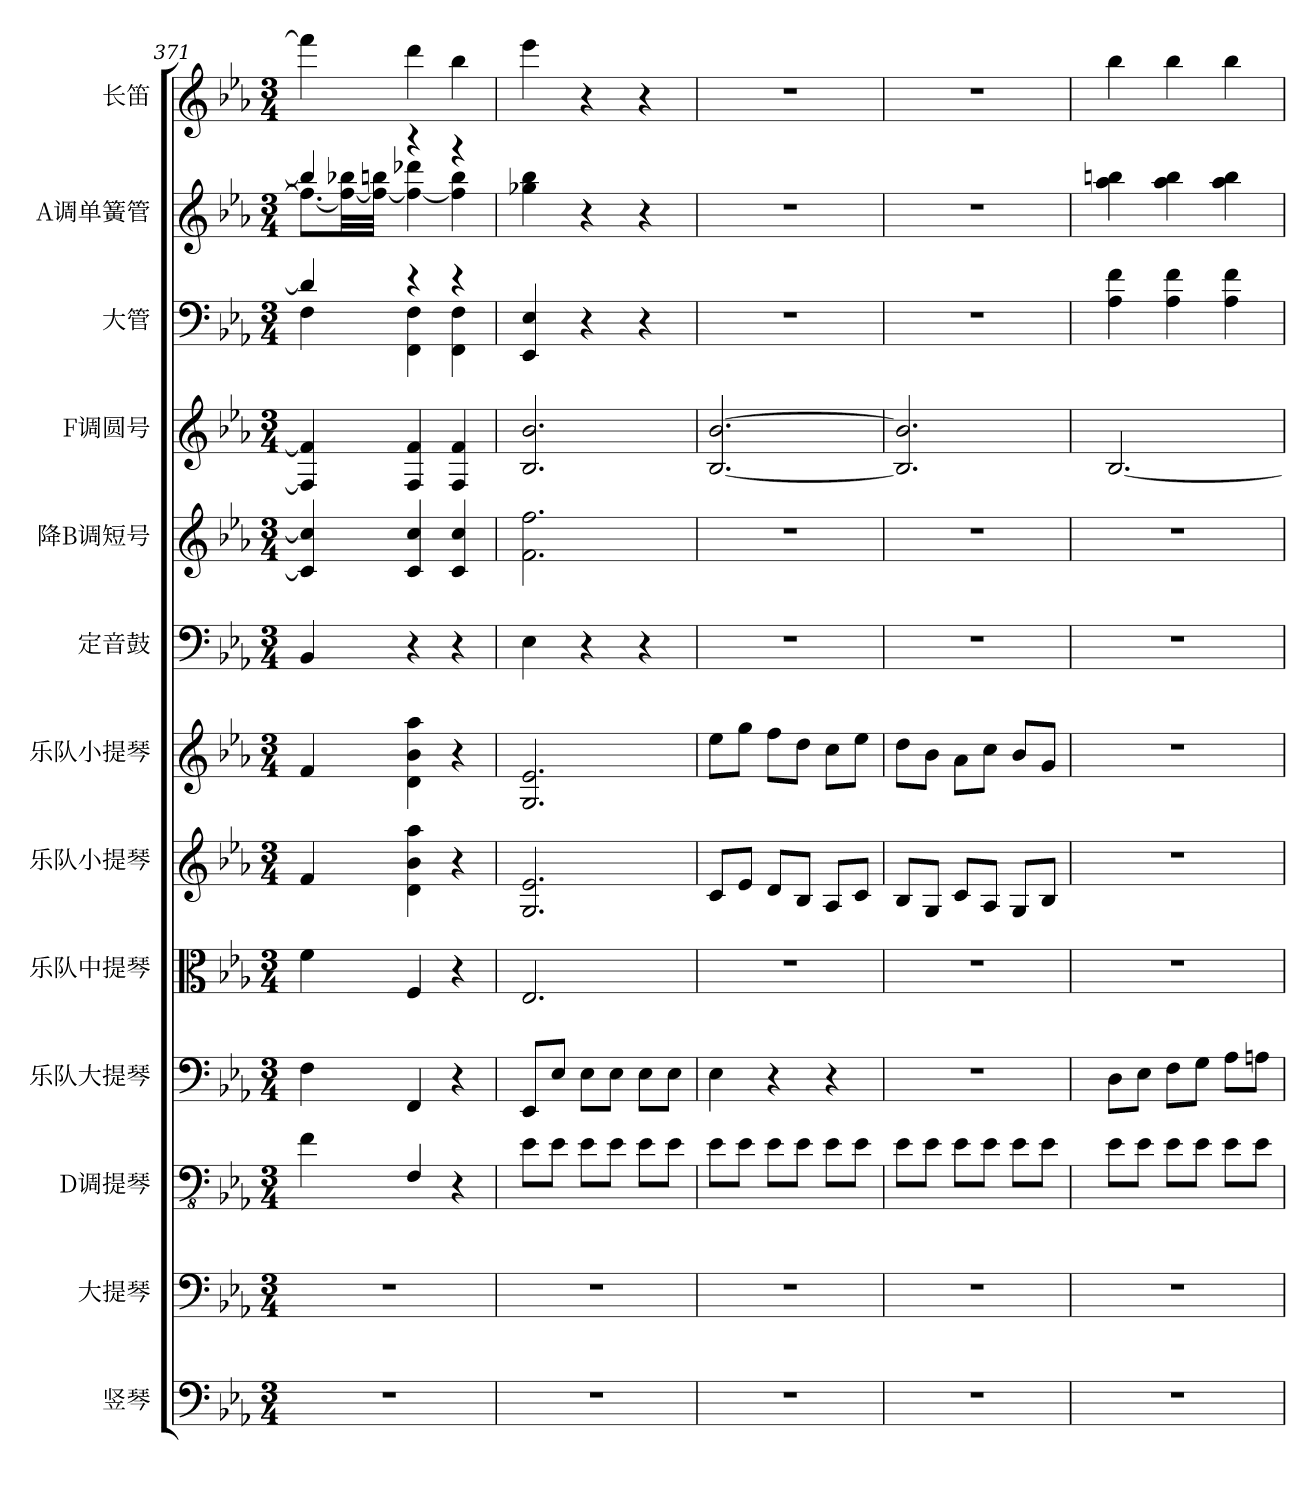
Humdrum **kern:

**kern	**kern	**kern	**kern	**kern	**kern	**kern	**kern	**kern	**kern	**kern	**kern	**kern
*part13	*part12	*part11	*part10	*part9	*part8	*part7	*part6	*part5	*part4	*part3	*part2	*part1
*staff13	*staff12	*staff11	*staff10	*staff9	*staff8	*staff7	*staff6	*staff5	*staff4	*staff3	*staff2	*staff1
*I"竖琴	*I"大提琴	*I"D调提琴	*I"乐队大提琴	*I"乐队中提琴	*I"乐队小提琴	*I"乐队小提琴	*I"定音鼓	*I"降B调短号	*I"F调圆号	*I"大管	*I"A调单簧管	*I"长笛
*clefF4	*clefF4	*clefFv4	*clefF4	*clefC3	*clefG2	*clefG2	*clefF4	*clefG2	*clefG2	*clefF4	*clefG2	*clefG2
*	*	*ITrd7c12	*	*	*	*	*	*ITrd1c2	*ITrd4c7	*	*ITrd2c3	*
*k[b-e-a-]	*k[b-e-a-]	*k[b-e-a-]	*k[b-e-a-]	*k[b-e-a-]	*k[b-e-a-]	*k[b-e-a-]	*k[b-e-a-]	*k[b-e-a-d-g-]	*k[b-e-a-d-]	*k[b-e-a-]	*k[]	*k[b-e-a-]
*M3/4	*M3/4	*M3/4	*M3/4	*M3/4	*M3/4	*M3/4	*M3/4	*M3/4	*M3/4	*M3/4	*M3/4	*M3/4
=371	=371	=371	=371	=371	=371	=371	=371	=371	=371	=371	=371	=371
*	*	*	*	*	*	*	*	*	*	*^	*^	*
2.r	2.r	4FF\	4F\	4f\	4f/	4f/	4BB-/	4B-/] 4b-/]	4BB-/] 4B-/]	4d/]	4F\	4gg#/]	8.dd\L_	4fff\]
.	.	.	.	.	.	.	.	.	.	.	.	.	32dd\_ 32ggn\LL	.
.	.	.	.	.	.	.	.	.	.	.	.	.	32dd\_ 32gg#X\JJJ	.
.	.	4FFF/	4FF/	4F/	4d\ 4b-\ 4aa-\	4d\ 4b-\ 4aa-\	4r	4B-/ 4b-/	4BB-/ 4B-/	4r	4FF\ 4F\	4r	4dd\_ 4bb-X\	4ddd\
.	.	4r	4r	4r	4r	4r	4r	4B-/ 4b-/	4BB-/ 4B-/	4r	4FF\ 4F\	4r	4dd\] 4gg#\	4bb-\
*	*	*	*	*	*	*	*	*	*	*v	*v	*	*	*
*	*	*	*	*	*	*	*	*	*	*	*v	*v	*
=372	=372	=372	=372	=372	=372	=372	=372	=372	=372	=372	=372	=372
2.r	2.r	8EE-\L	8EE-/L	2.E-/	2.G/ 2.e-/	2.G/ 2.e-/	4E-\	2.e-\ 2.ee-\	2.E-/ 2.e-/	4EE-/ 4E-/	4ee-X\ 4gg\	4eee-\
.	.	8EE-\J	8E-/J	.	.	.	.	.	.	.	.	.
.	.	8EE-\L	8E-\L	.	.	.	4r	.	.	4r	4r	4r
.	.	8EE-\J	8E-\J	.	.	.	.	.	.	.	.	.
.	.	8EE-\L	8E-\L	.	.	.	4r	.	.	4r	4r	4r
.	.	8EE-\J	8E-\J	.	.	.	.	.	.	.	.	.
!!LO:PB:g=z
=373	=373	=373	=373	=373	=373	=373	=373	=373	=373	=373	=373	=373
2.r	2.r	8EE-\L	4E-\	2.r	8c/L	8ee-\L	2.r	2.r	[2.E-/ [2.e-/	2.r	2.r	2.r
.	.	8EE-\J	.	.	8e-/J	8gg\J	.	.	.	.	.	.
.	.	8EE-\L	4r	.	8d/L	8ff\L	.	.	.	.	.	.
.	.	8EE-\J	.	.	8B-/J	8dd\J	.	.	.	.	.	.
.	.	8EE-\L	4r	.	8A-/L	8cc\L	.	.	.	.	.	.
.	.	8EE-\J	.	.	8c/J	8ee-\J	.	.	.	.	.	.
=374	=374	=374	=374	=374	=374	=374	=374	=374	=374	=374	=374	=374
2.r	2.r	8EE-\L	2.r	2.r	8B-/L	8dd\L	2.r	2.r	2.E-/] 2.e-/]	2.r	2.r	2.r
.	.	8EE-\J	.	.	8G/J	8b-\J	.	.	.	.	.	.
.	.	8EE-\L	.	.	8c/L	8a-\L	.	.	.	.	.	.
.	.	8EE-\J	.	.	8A-/J	8cc\J	.	.	.	.	.	.
.	.	8EE-\L	.	.	8G/L	8b-/L	.	.	.	.	.	.
.	.	8EE-\J	.	.	8B-/J	8g/J	.	.	.	.	.	.
=375	=375	=375	=375	=375	=375	=375	=375	=375	=375	=375	=375	=375
2.r	2.r	8EE-\L	8D\L	2.r	2.r	2.r	2.r	2.r	[2.E-/	4A-\ 4f\	4ff\ 4gg#X\	4bb-\
.	.	8EE-\J	8E-\J	.	.	.	.	.	.	.	.	.
.	.	8EE-\L	8F\L	.	.	.	.	.	.	4A-\ 4f\	4ff\ 4gg#\	4bb-\
.	.	8EE-\J	8G\J	.	.	.	.	.	.	.	.	.
.	.	8EE-\L	8A-\L	.	.	.	.	.	.	4A-\ 4f\	4ff\ 4gg#\	4bb-\
.	.	8EE-\J	8An\J	.	.	.	.	.	.	.	.	.
=	=	=	=	=	=	=	=	=	=	=	=	=
*-	*-	*-	*-	*-	*-	*-	*-	*-	*-	*-	*-	*-
